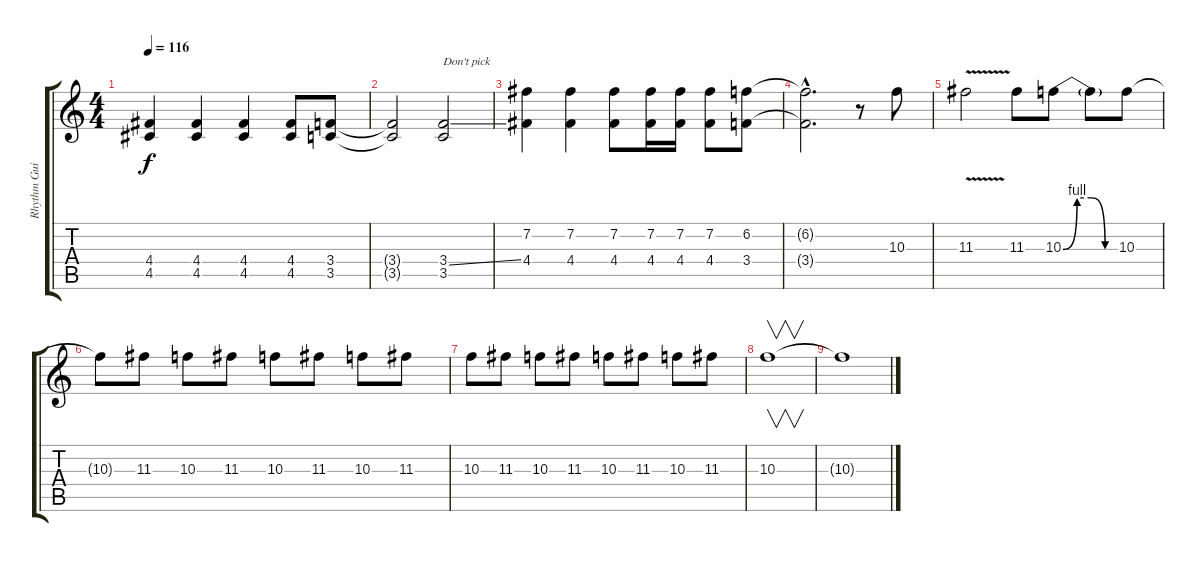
\track ("Rhythm Guitar/Solo" "Rhythm Gui") {instrument distortionguitar}
\staff {score tabs}
\tuning (E4 B3 G3 D3 A2 E2) {hide}
\ts (4 4)
\tempo 116
\clef g2
\ks c
(4.4 4.5).4{dy f} (4.4 4.5).4 (4.4 4.5).4 (4.4 4.5).8 (3.4 3.5).8 |
(3.4{t} 3.5{t}).2 (3.4{ss} 3.5).2{txt "Don't pick"} |
(7.2 4.4).4 (7.2 4.4).4 (7.2 4.4).8 (7.2 4.4).16 (7.2 4.4).16 (7.2 4.4).8 (6.2 3.4).8 |
(6.2{hac t} 3.4{hac t}).2{d} r.8 10.3.8 |
11.3{v}.2 11.3.8 10.3{be (custom 0 0 15 4 30 4 45 0 60 0)}.8 10.3{t}.8 10.3.8 |
10.3{t}.8 11.3.8 10.3.8 11.3.8 10.3.8 11.3.8 10.3.8 11.3.8 |
10.3.8 11.3.8 10.3.8 11.3.8 10.3.8 11.3.8 10.3.8 11.3.8 |
10.3.1{v} |
10.3{t}.1
